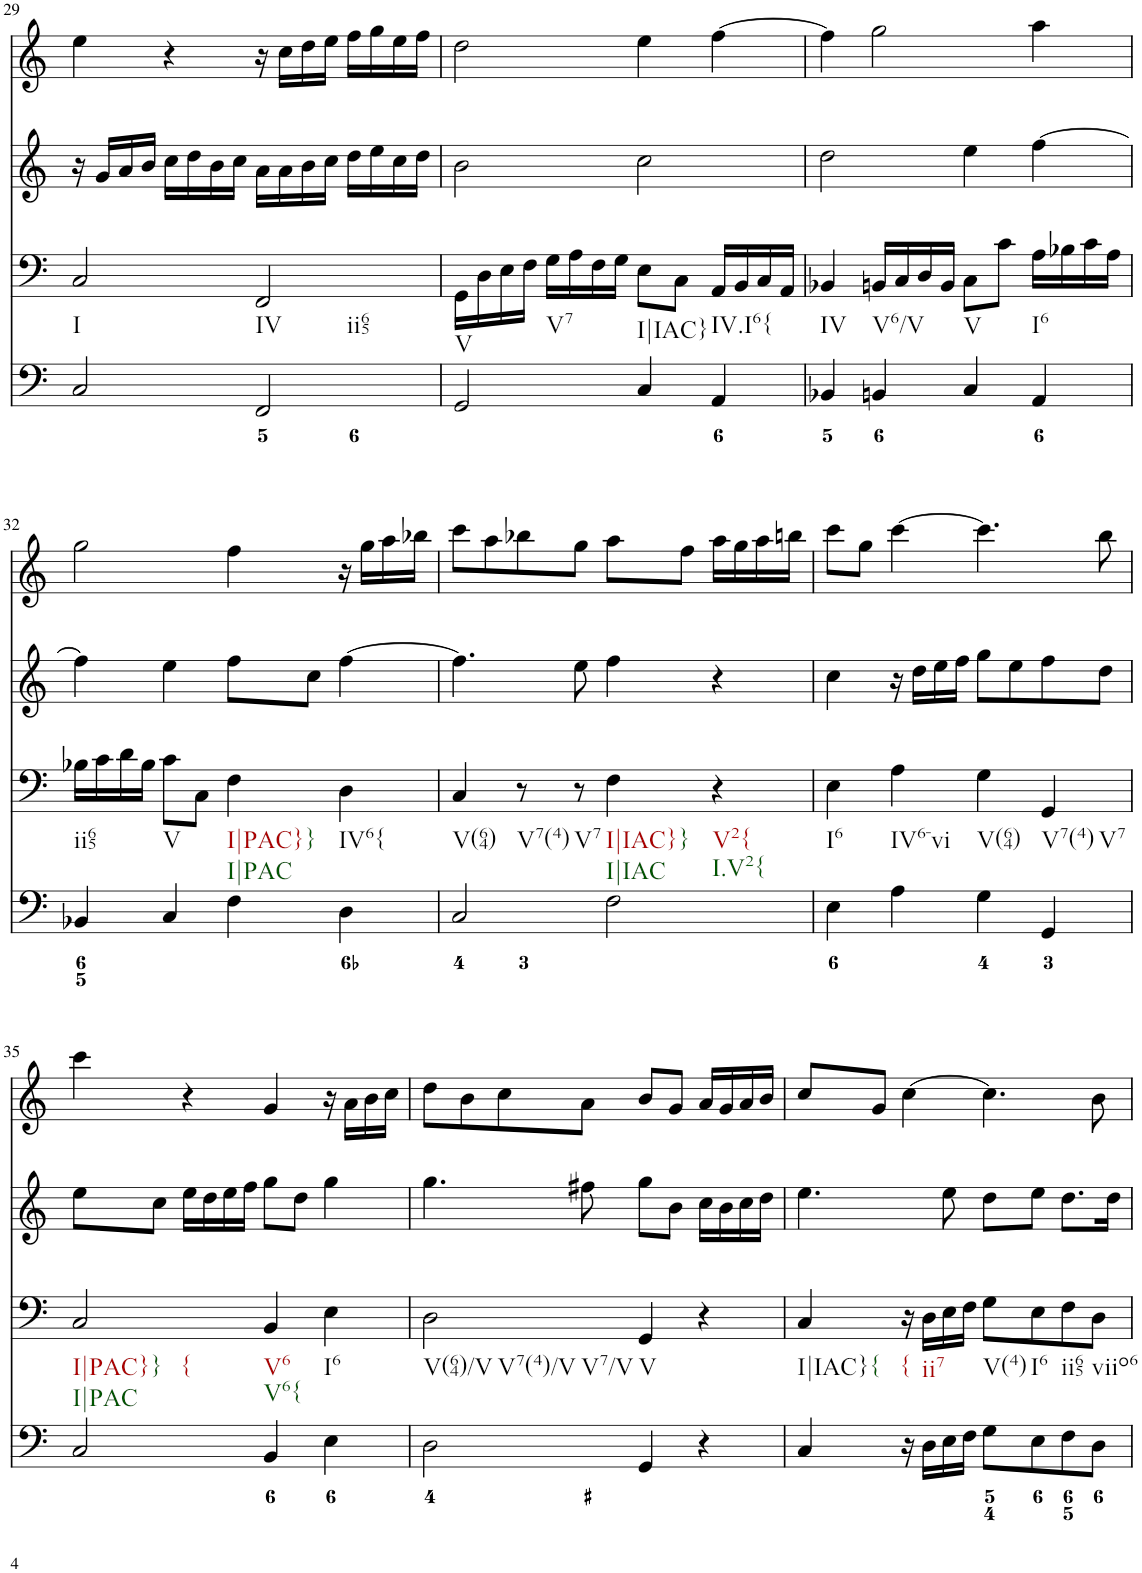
**kern	**kern	**kern	**kern
*part4	*part3	*part2	*part1
*staff4	*staff3	*staff2	*staff1
*I"violn	*I"violn	*I"cello	*I"organ
*I'Vln	*I'Vln	*	*
!!LO:PB:g=z
*clefF4	*clefF4	*clefG2	*clefG2
*k[]	*k[]	*k[]	*k[]
*M4/4	*M4/4	*M4/4	*M4/4
*met(c)	*met(c)	*met(c)	*met(c)
=29	=29	=29	=29
!	!LO:TX:b:t=I	!	!
2C/	2C/	16r	4ee\
.	.	16g/LL	.
.	.	16a/	.
.	.	16b/JJ	.
.	.	16cc\LL	4r
.	.	16dd\	.
.	.	16b\	.
.	.	16cc\JJ	.
!	!LO:TX:b:t=IV	!	!
!	!LO:TX:b:t=ii65	!	!
2FF/	2FF/	16a\LL	16r
.	.	16a\	16cc\LL
.	.	16b\	16dd\
.	.	16cc\JJ	16ee\JJ
.	.	16dd\LL	16ff\LL
.	.	16ee\	16gg\
.	.	16cc\	16ee\
.	.	16dd\JJ	16ff\JJ
=30	=30	=30	=30
!	!LO:TX:b:t=V	!	!
2GG/	16GG\LL	2b\	2dd\
.	16D\	.	.
.	16E\	.	.
.	16F\JJ	.	.
!	!LO:TX:b:t=V7	!	!
.	16G\LL	.	.
.	16A\	.	.
.	16F\	.	.
.	16G\JJ	.	.
!	!LO:TX:b:t=I|IAC}	!	!
4C/	8E\L	2cc\	4ee\
.	8C\J	.	.
!	!LO:TX:b:t=IV.I6{	!	!
4AA/	16AA/LL	.	[4ff\
.	16BB/	.	.
.	16C/	.	.
.	16AA/JJ	.	.
=31	=31	=31	=31
!	!LO:TX:b:t=IV	!	!
4BB-X/	4BB-X/	2dd\	4ff\]
!	!LO:TX:b:t=V6/V	!	!
4BBn/	16BBn/LL	.	2gg\
.	16C/	.	.
.	16D/	.	.
.	16BB/JJ	.	.
!	!LO:TX:b:t=V	!	!
4C/	8C\L	4ee\	.
.	8c\J	.	.
!	!LO:TX:b:t=I6	!	!
4AA/	16A\LL	[4ff\	4aa\
.	16B-X\	.	.
.	16c\	.	.
.	16A\JJ	.	.
!!LO:LB:g=z
=32	=32	=32	=32
!	!LO:TX:b:t=ii65	!	!
4BB-X/	16B-X\LL	4ff\]	2gg\
.	16c\	.	.
.	16d\	.	.
.	16B-\JJ	.	.
!	!LO:TX:b:t=V	!	!
4C/	8c\L	4ee\	.
.	8C\J	.	.
!	!LO:TX:b:t=I|PAC}	!	!
!	!LO:TX:b:t=I|PAC	!	!
!	!LO:TX:b:t=}	!	!
4F\	4F\	8ff\L	4ff\
.	.	8cc\J	.
!	!LO:TX:b:t=IV6{	!	!
4D\	4D\	[4ff\	16r
.	.	.	16gg\LL
.	.	.	16aa\
.	.	.	16bb-X\JJ
=33	=33	=33	=33
!	!LO:TX:b:t=V(64)	!	!
2C/	4C/	4.ff\]	8ccc\L
.	.	.	8aa\
!	!LO:TX:b:t=V7(4)	!	!
.	8r	.	8bb-X\
!	!LO:TX:b:t=V7	!	!
.	8r	8ee\	8gg\J
!	!LO:TX:b:t=I|IAC}	!	!
!	!LO:TX:b:t=I|IAC	!	!
!	!LO:TX:b:t=}	!	!
2F\	4F\	4ff\	8aa\L
.	.	.	8ff\J
!	!LO:TX:b:t=V2{	!	!
!	!LO:TX:b:t=I.V2{	!	!
.	4r	4r	16aa\LL
.	.	.	16gg\
.	.	.	16aa\
.	.	.	16bbn\JJ
=34	=34	=34	=34
!	!LO:TX:b:t=I6	!	!
4E\	4E\	4cc\	8ccc\L
.	.	.	8gg\J
!	!LO:TX:b:t=IV6-vi	!	!
4A\	4A\	16r	[4ccc\
.	.	16dd\LL	.
.	.	16ee\	.
.	.	16ff\JJ	.
!	!LO:TX:b:t=V(64)	!	!
4G\	4G\	8gg\L	4.ccc\]
.	.	8ee\	.
!	!LO:TX:b:t=V7(4)	!	!
!	!LO:TX:b:t=V7	!	!
4GG/	4GG/	8ff\	.
.	.	8dd\J	8bb\
!!LO:LB:g=z
=35	=35	=35	=35
!	!LO:TX:b:t=I|PAC}	!	!
!	!LO:TX:b:t=I|PAC	!	!
!	!LO:TX:b:t=}	!	!
!	!LO:TX:b:t={	!	!
2C/	2C/	8ee\L	4ccc\
.	.	8cc\J	.
.	.	16ee\LL	4r
.	.	16dd\	.
.	.	16ee\	.
.	.	16ff\JJ	.
!	!LO:TX:b:t=V6	!	!
!	!LO:TX:b:t=V6{	!	!
4BB/	4BB/	8gg\L	4g/
.	.	8dd\J	.
!	!LO:TX:b:t=I6	!	!
4E\	4E\	4gg\	16r
.	.	.	16a\LL
.	.	.	16b\
.	.	.	16cc\JJ
=36	=36	=36	=36
!	!LO:TX:b:t=V(64)/V	!	!
!	!LO:TX:b:t=V7(4)/V	!	!
!	!LO:TX:b:t=V7/V	!	!
2D\	2D\	4.gg\	8dd\L
.	.	.	8b\
.	.	.	8cc\
.	.	8ff#X\	8a\J
!	!LO:TX:b:t=V	!	!
4GG/	4GG/	8gg\L	8b/L
.	.	8b\J	8g/J
4r	4r	16cc\LL	16a/LL
.	.	16b\	16g/
.	.	16cc\	16a/
.	.	16dd\JJ	16b/JJ
=37	=37	=37	=37
!	!LO:TX:b:t=I|IAC}	!	!
!	!LO:TX:b:t={	!	!
4C/	4C/	4.ee\	8cc/L
.	.	.	8g/J
!	!LO:TX:b:t={	!	!
16r	16r	.	[4cc\
!	!LO:TX:b:t=ii7	!	!
16D\LL	16D\LL	.	.
16E\	16E\	8ee\	.
16F\JJ	16F\JJ	.	.
!	!LO:TX:b:t=V(4)	!	!
8G\L	8G\L	8dd\L	4.cc\]
!	!LO:TX:b:t=I6	!	!
8E\	8E\	8ee\J	.
!	!LO:TX:b:t=ii65	!	!
8F\	8F\	8.dd\L	.
!	!LO:TX:b:t=viio6	!	!
8D\J	8D\J	.	8b\
.	.	16dd\Jk	.
=	=	=	=
*-	*-	*-	*-
